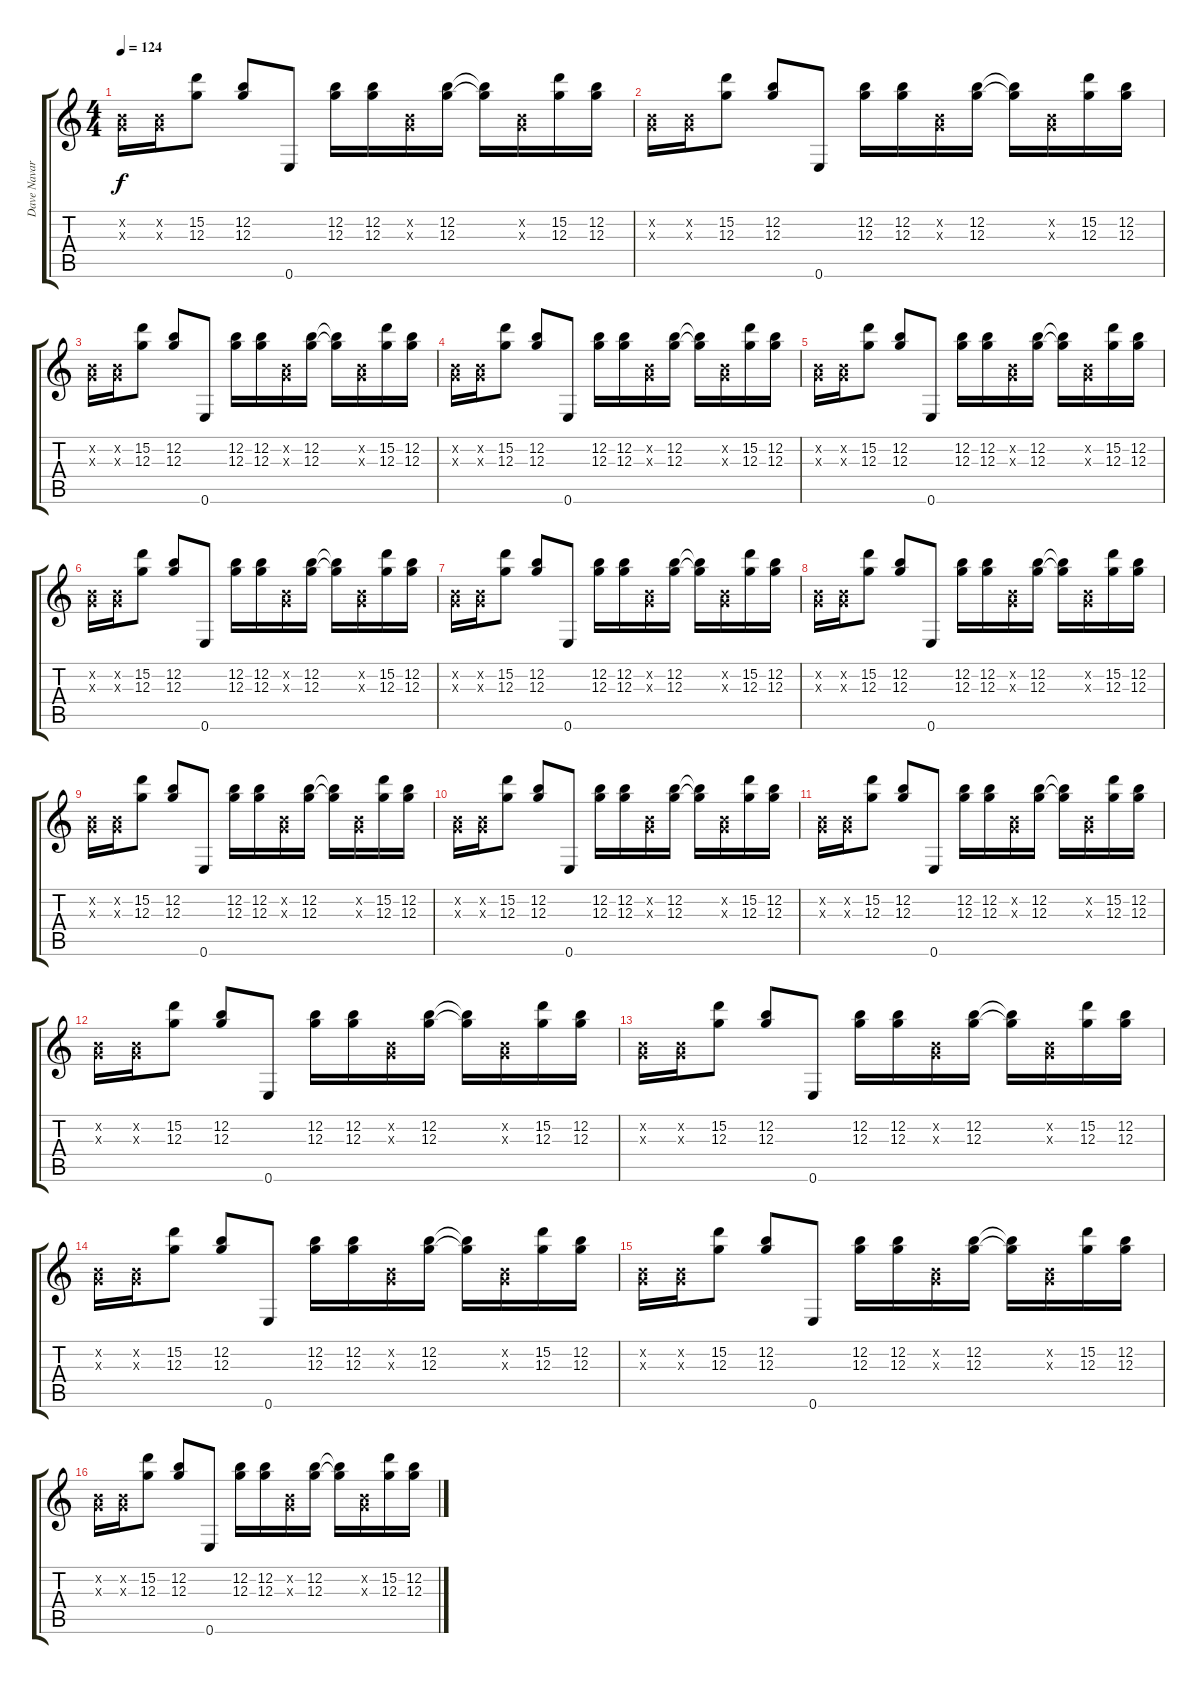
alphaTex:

\track ("Dave Navarro 1" "Dave Navar") {instrument electricguitarjazz}
\staff {score tabs}
\tuning (E4 B3 G3 D3 A2 E2) {hide}
\ts (4 4)
\tempo 124
\clef g2
\ks c
(0.2{x} 0.3{x}).16{dy f} (0.2{x} 0.3{x}).16 (15.2 12.3).8 (12.2 12.3).8 0.6.8 (12.2 12.3).16 (12.2 12.3).16 (0.2{x} 0.3{x}).16 (12.2 12.3).16 (12.2{t} 12.3{t}).16 (0.2{x} 0.3{x}).16 (15.2 12.3).16 (12.2 12.3).16 |
(0.2{x} 0.3{x}).16 (0.2{x} 0.3{x}).16 (15.2 12.3).8 (12.2 12.3).8 0.6.8 (12.2 12.3).16 (12.2 12.3).16 (0.2{x} 0.3{x}).16 (12.2 12.3).16 (12.2{t} 12.3{t}).16 (0.2{x} 0.3{x}).16 (15.2 12.3).16 (12.2 12.3).16 |
(0.2{x} 0.3{x}).16 (0.2{x} 0.3{x}).16 (15.2 12.3).8 (12.2 12.3).8 0.6.8 (12.2 12.3).16 (12.2 12.3).16 (0.2{x} 0.3{x}).16 (12.2 12.3).16 (12.2{t} 12.3{t}).16 (0.2{x} 0.3{x}).16 (15.2 12.3).16 (12.2 12.3).16 |
(0.2{x} 0.3{x}).16 (0.2{x} 0.3{x}).16 (15.2 12.3).8 (12.2 12.3).8 0.6.8 (12.2 12.3).16 (12.2 12.3).16 (0.2{x} 0.3{x}).16 (12.2 12.3).16 (12.2{t} 12.3{t}).16 (0.2{x} 0.3{x}).16 (15.2 12.3).16 (12.2 12.3).16 |
(0.2{x} 0.3{x}).16 (0.2{x} 0.3{x}).16 (15.2 12.3).8 (12.2 12.3).8 0.6.8 (12.2 12.3).16 (12.2 12.3).16 (0.2{x} 0.3{x}).16 (12.2 12.3).16 (12.2{t} 12.3{t}).16 (0.2{x} 0.3{x}).16 (15.2 12.3).16 (12.2 12.3).16 |
(0.2{x} 0.3{x}).16 (0.2{x} 0.3{x}).16 (15.2 12.3).8 (12.2 12.3).8 0.6.8 (12.2 12.3).16 (12.2 12.3).16 (0.2{x} 0.3{x}).16 (12.2 12.3).16 (12.2{t} 12.3{t}).16 (0.2{x} 0.3{x}).16 (15.2 12.3).16 (12.2 12.3).16 |
(0.2{x} 0.3{x}).16 (0.2{x} 0.3{x}).16 (15.2 12.3).8 (12.2 12.3).8 0.6.8 (12.2 12.3).16 (12.2 12.3).16 (0.2{x} 0.3{x}).16 (12.2 12.3).16 (12.2{t} 12.3{t}).16 (0.2{x} 0.3{x}).16 (15.2 12.3).16 (12.2 12.3).16 |
(0.2{x} 0.3{x}).16 (0.2{x} 0.3{x}).16 (15.2 12.3).8 (12.2 12.3).8 0.6.8 (12.2 12.3).16 (12.2 12.3).16 (0.2{x} 0.3{x}).16 (12.2 12.3).16 (12.2{t} 12.3{t}).16 (0.2{x} 0.3{x}).16 (15.2 12.3).16 (12.2 12.3).16 |
(0.2{x} 0.3{x}).16 (0.2{x} 0.3{x}).16 (15.2 12.3).8 (12.2 12.3).8 0.6.8 (12.2 12.3).16 (12.2 12.3).16 (0.2{x} 0.3{x}).16 (12.2 12.3).16 (12.2{t} 12.3{t}).16 (0.2{x} 0.3{x}).16 (15.2 12.3).16 (12.2 12.3).16 |
(0.2{x} 0.3{x}).16 (0.2{x} 0.3{x}).16 (15.2 12.3).8 (12.2 12.3).8 0.6.8 (12.2 12.3).16 (12.2 12.3).16 (0.2{x} 0.3{x}).16 (12.2 12.3).16 (12.2{t} 12.3{t}).16 (0.2{x} 0.3{x}).16 (15.2 12.3).16 (12.2 12.3).16 |
(0.2{x} 0.3{x}).16 (0.2{x} 0.3{x}).16 (15.2 12.3).8 (12.2 12.3).8 0.6.8 (12.2 12.3).16 (12.2 12.3).16 (0.2{x} 0.3{x}).16 (12.2 12.3).16 (12.2{t} 12.3{t}).16 (0.2{x} 0.3{x}).16 (15.2 12.3).16 (12.2 12.3).16 |
(0.2{x} 0.3{x}).16 (0.2{x} 0.3{x}).16 (15.2 12.3).8 (12.2 12.3).8 0.6.8 (12.2 12.3).16 (12.2 12.3).16 (0.2{x} 0.3{x}).16 (12.2 12.3).16 (12.2{t} 12.3{t}).16 (0.2{x} 0.3{x}).16 (15.2 12.3).16 (12.2 12.3).16 |
(0.2{x} 0.3{x}).16 (0.2{x} 0.3{x}).16 (15.2 12.3).8 (12.2 12.3).8 0.6.8 (12.2 12.3).16 (12.2 12.3).16 (0.2{x} 0.3{x}).16 (12.2 12.3).16 (12.2{t} 12.3{t}).16 (0.2{x} 0.3{x}).16 (15.2 12.3).16 (12.2 12.3).16 |
(0.2{x} 0.3{x}).16 (0.2{x} 0.3{x}).16 (15.2 12.3).8 (12.2 12.3).8 0.6.8 (12.2 12.3).16 (12.2 12.3).16 (0.2{x} 0.3{x}).16 (12.2 12.3).16 (12.2{t} 12.3{t}).16 (0.2{x} 0.3{x}).16 (15.2 12.3).16 (12.2 12.3).16 |
(0.2{x} 0.3{x}).16 (0.2{x} 0.3{x}).16 (15.2 12.3).8 (12.2 12.3).8 0.6.8 (12.2 12.3).16 (12.2 12.3).16 (0.2{x} 0.3{x}).16 (12.2 12.3).16 (12.2{t} 12.3{t}).16 (0.2{x} 0.3{x}).16 (15.2 12.3).16 (12.2 12.3).16 |
(0.2{x} 0.3{x}).16 (0.2{x} 0.3{x}).16 (15.2 12.3).8 (12.2 12.3).8 0.6.8 (12.2 12.3).16 (12.2 12.3).16 (0.2{x} 0.3{x}).16 (12.2 12.3).16 (12.2{t} 12.3{t}).16 (0.2{x} 0.3{x}).16 (15.2 12.3).16 (12.2 12.3).16
